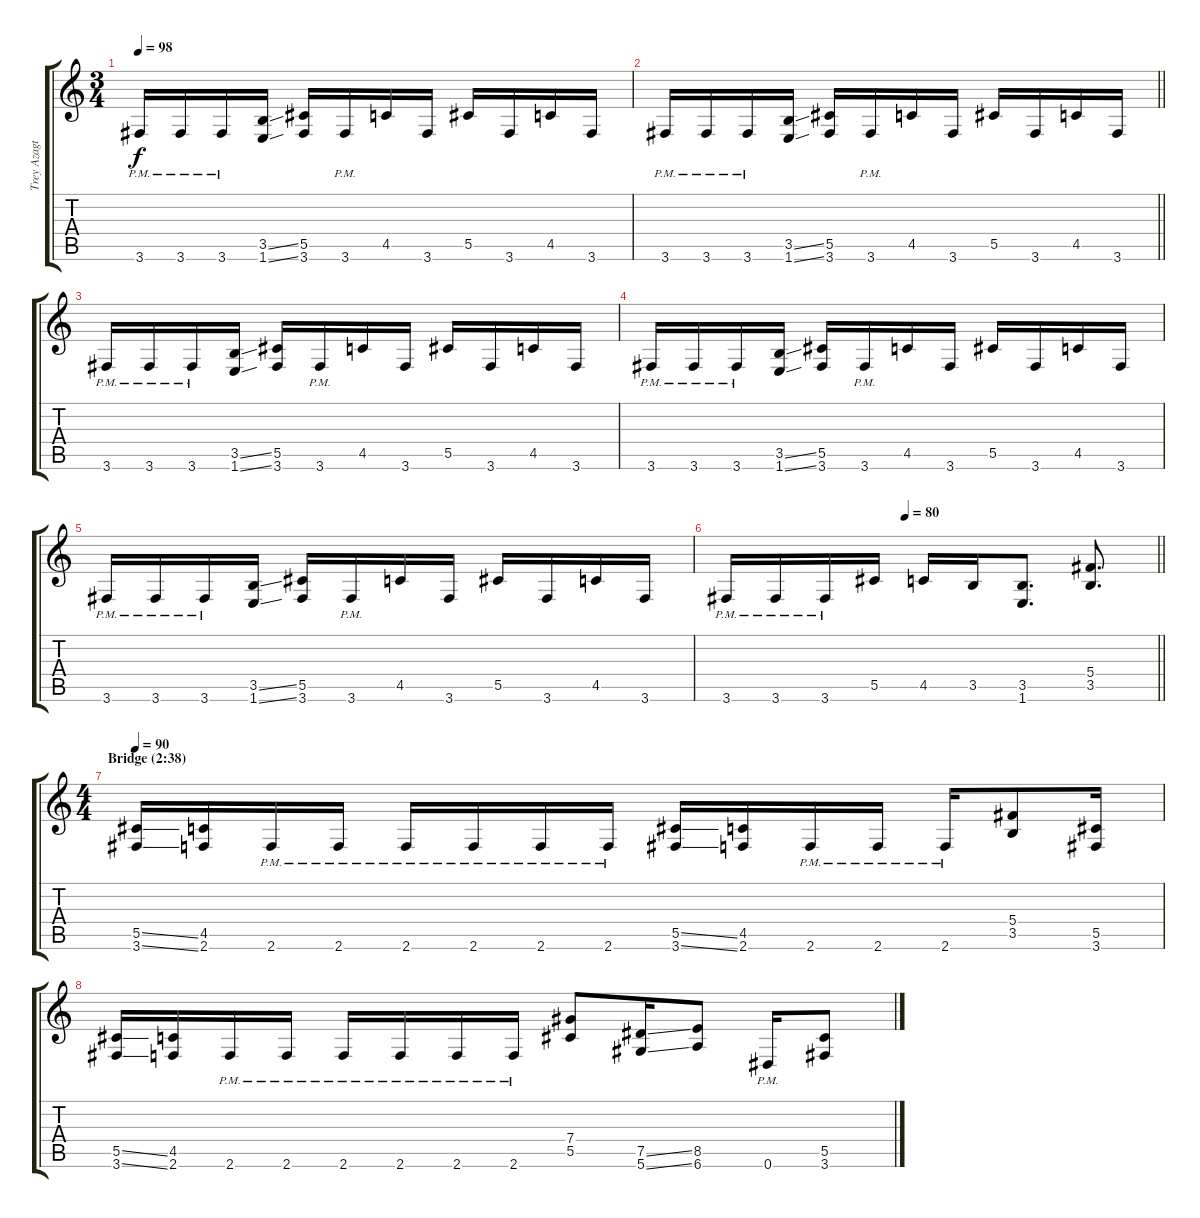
\track ("Trey Azagthoth " "Trey Azagt") {instrument distortionguitar}
\staff {score tabs}
\tuning (Eb4 Bb3 Gb3 Db3 Ab2 Eb2) {hide}
\ts (3 4)
\tempo 98
\clef g2
\ks c
3.6{pm}.16{dy f} 3.6{pm}.16 3.6{pm}.16 (3.5{ss} 1.6{ss}).16 (5.5 3.6).16 3.6{pm}.16 4.5.16 3.6.16 5.5.16 3.6.16 4.5.16 3.6.16 |
\barLineRight lightlight
3.6{pm}.16 3.6{pm}.16 3.6{pm}.16 (3.5{ss} 1.6{ss}).16 (5.5 3.6).16 3.6{pm}.16 4.5.16 3.6.16 5.5.16 3.6.16 4.5.16 3.6.16 |
3.6{pm}.16 3.6{pm}.16 3.6{pm}.16 (3.5{ss} 1.6{ss}).16 (5.5 3.6).16 3.6{pm}.16 4.5.16 3.6.16 5.5.16 3.6.16 4.5.16 3.6.16 |
3.6{pm}.16 3.6{pm}.16 3.6{pm}.16 (3.5{ss} 1.6{ss}).16 (5.5 3.6).16 3.6{pm}.16 4.5.16 3.6.16 5.5.16 3.6.16 4.5.16 3.6.16 |
3.6{pm}.16 3.6{pm}.16 3.6{pm}.16 (3.5{ss} 1.6{ss}).16 (5.5 3.6).16 3.6{pm}.16 4.5.16 3.6.16 5.5.16 3.6.16 4.5.16 3.6.16 |
\tempo (80 0.4166666666666667)
\barLineRight lightlight
3.6{pm}.16 3.6{pm}.16 3.6{pm}.16 5.5.16 4.5.16 3.5.16 (3.5 1.6).8{d} (5.4 3.5).8{d} |
\ts (4 4)
\section ("" "Bridge (2:38)")
\tempo 90
(5.5{ss} 3.6{ss}).16 (4.5 2.6).16 2.6{pm}.16 2.6{pm}.16 2.6{pm}.16 2.6{pm}.16 2.6{pm}.16 2.6{pm}.16 (5.5{ss} 3.6{ss}).16 (4.5 2.6).16 2.6{pm}.16 2.6{pm}.16 2.6{pm}.16 (5.4 3.5).8 (5.5 3.6).16 |
(5.5{ss} 3.6{ss}).16 (4.5 2.6).16 2.6{pm}.16 2.6{pm}.16 2.6{pm}.16 2.6{pm}.16 2.6{pm}.16 2.6{pm}.16 (7.4 5.5).8 (7.5{ss} 5.6{ss}).16 (8.5 6.6).8 0.6{pm}.16 (5.5 3.6).8
